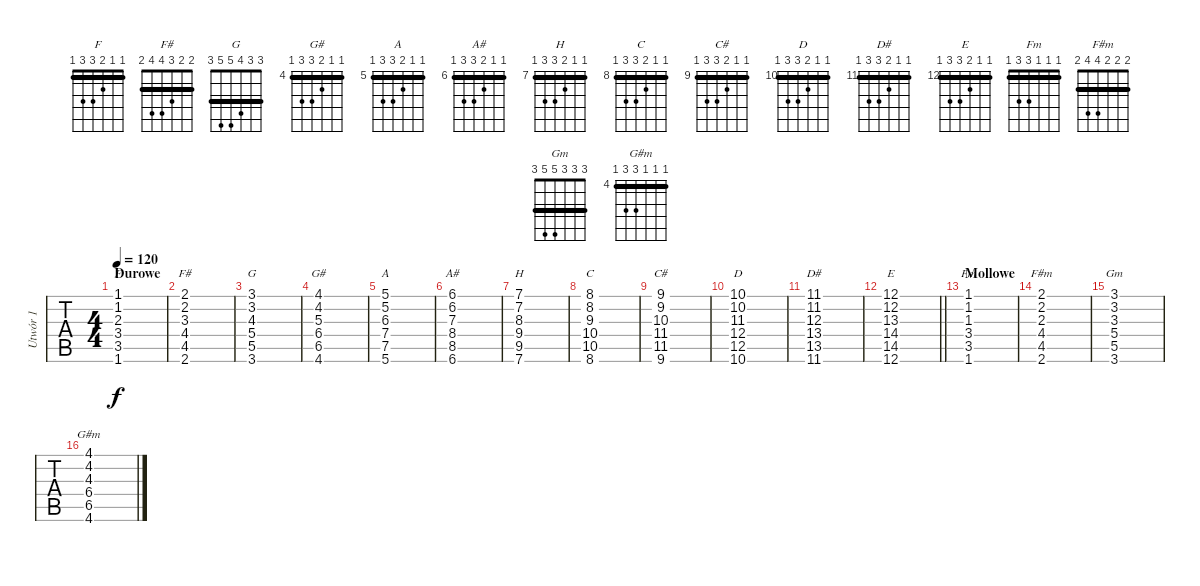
\track ("Utwór 1" "Utwór 1") {instrument acousticguitarsteel}
\staff {tabs}
\tuning (E4 B3 G3 D3 A2 E2) {hide}
\chord ("F" 1 1 2 3 3 1) {barre 1}
\chord ("F#" 2 2 3 4 4 2) {barre 2}
\chord ("G" 3 3 4 5 5 3) {barre 3}
\chord ("G#" 4 4 5 6 6 4) {firstfret 4 barre 4}
\chord ("A" 5 5 6 7 7 5) {firstfret 5 barre 5}
\chord ("A#" 6 6 7 8 8 6) {firstfret 6 barre 6}
\chord ("H" 7 7 8 9 9 7) {firstfret 7 barre 7}
\chord ("C" 8 8 9 10 10 8) {firstfret 8 barre 8}
\chord ("C#" 9 9 10 11 11 9) {firstfret 9 barre 9}
\chord ("D" 10 10 11 12 12 10) {firstfret 10 barre 10}
\chord ("D#" 11 11 12 13 13 11) {firstfret 11 barre 11}
\chord ("E" 12 12 13 14 14 12) {firstfret 12 barre 12}
\chord ("Fm" 1 1 1 3 3 1) {barre 1}
\chord ("F#m" 2 2 2 4 4 2) {barre 2}
\chord ("Gm" 3 3 3 5 5 3) {barre 3}
\chord ("G#m" 4 4 4 6 6 4) {firstfret 4 barre 4}
\ts (4 4)
\section ("" "Durowe")
\tempo 120
\clef g2
\ks c
(1.1 1.2 2.3 3.4 3.5 1.6).1{ch "F" dy f instrument acousticguitarsteel} |
(2.1 2.2 3.3 4.4 4.5 2.6).1{ch "F#"} |
(3.1 3.2 4.3 5.4 5.5 3.6).1{ch "G"} |
(4.1 4.2 5.3 6.4 6.5 4.6).1{ch "G#"} |
(5.1 5.2 6.3 7.4 7.5 5.6).1{ch "A"} |
(6.1 6.2 7.3 8.4 8.5 6.6).1{ch "A#"} |
(7.1 7.2 8.3 9.4 9.5 7.6).1{ch "H"} |
(8.1 8.2 9.3 10.4 10.5 8.6).1{ch "C"} |
(9.1 9.2 10.3 11.4 11.5 9.6).1{ch "C#"} |
(10.1 10.2 11.3 12.4 12.5 10.6).1{ch "D"} |
(11.1 11.2 12.3 13.4 13.5 11.6).1{ch "D#"} |
\barLineRight lightlight
(12.1 12.2 13.3 14.4 14.5 12.6).1{ch "E"} |
\section ("" "Mollowe")
(1.1 1.2 1.3 3.4 3.5 1.6).1{ch "Fm"} |
(2.1 2.2 2.3 4.4 4.5 2.6).1{ch "F#m"} |
(3.1 3.2 3.3 5.4 5.5 3.6).1{ch "Gm"} |
(4.1 4.2 4.3 6.4 6.5 4.6).1{ch "G#m"}
